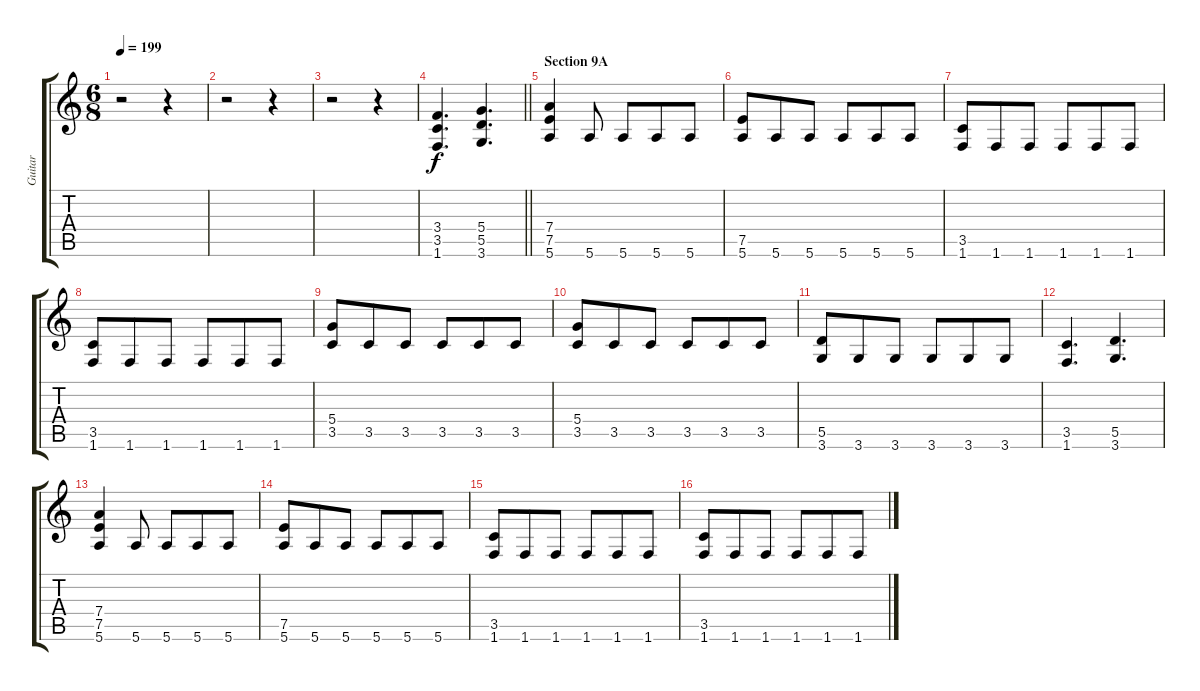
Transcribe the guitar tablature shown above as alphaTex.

\track ("Guitar" "Guitar") {instrument overdrivenguitar}
\staff {score tabs}
\tuning (E4 B3 G3 D3 A2 E2) {hide}
\ts (6 8)
\tempo 199
\clef g2
\ks c
r.2{dy f} r.4 |
r.2 r.4 |
r.2 r.4 |
\barLineRight lightlight
(3.4 3.5 1.6).4{d} (5.4 5.5 3.6).4{d} |
\section ("" "Section 9A")
(7.4 7.5 5.6).4 5.6.8 5.6.8 5.6.8 5.6.8 |
(7.5 5.6).8 5.6.8 5.6.8 5.6.8 5.6.8 5.6.8 |
(3.5 1.6).8 1.6.8 1.6.8 1.6.8 1.6.8 1.6.8 |
(3.5 1.6).8 1.6.8 1.6.8 1.6.8 1.6.8 1.6.8 |
(5.4 3.5).8 3.5.8 3.5.8 3.5.8 3.5.8 3.5.8 |
(5.4 3.5).8 3.5.8 3.5.8 3.5.8 3.5.8 3.5.8 |
(5.5 3.6).8 3.6.8 3.6.8 3.6.8 3.6.8 3.6.8 |
(3.5 1.6).4{d} (5.5 3.6).4{d} |
(7.4 7.5 5.6).4 5.6.8 5.6.8 5.6.8 5.6.8 |
(7.5 5.6).8 5.6.8 5.6.8 5.6.8 5.6.8 5.6.8 |
(3.5 1.6).8 1.6.8 1.6.8 1.6.8 1.6.8 1.6.8 |
(3.5 1.6).8 1.6.8 1.6.8 1.6.8 1.6.8 1.6.8
